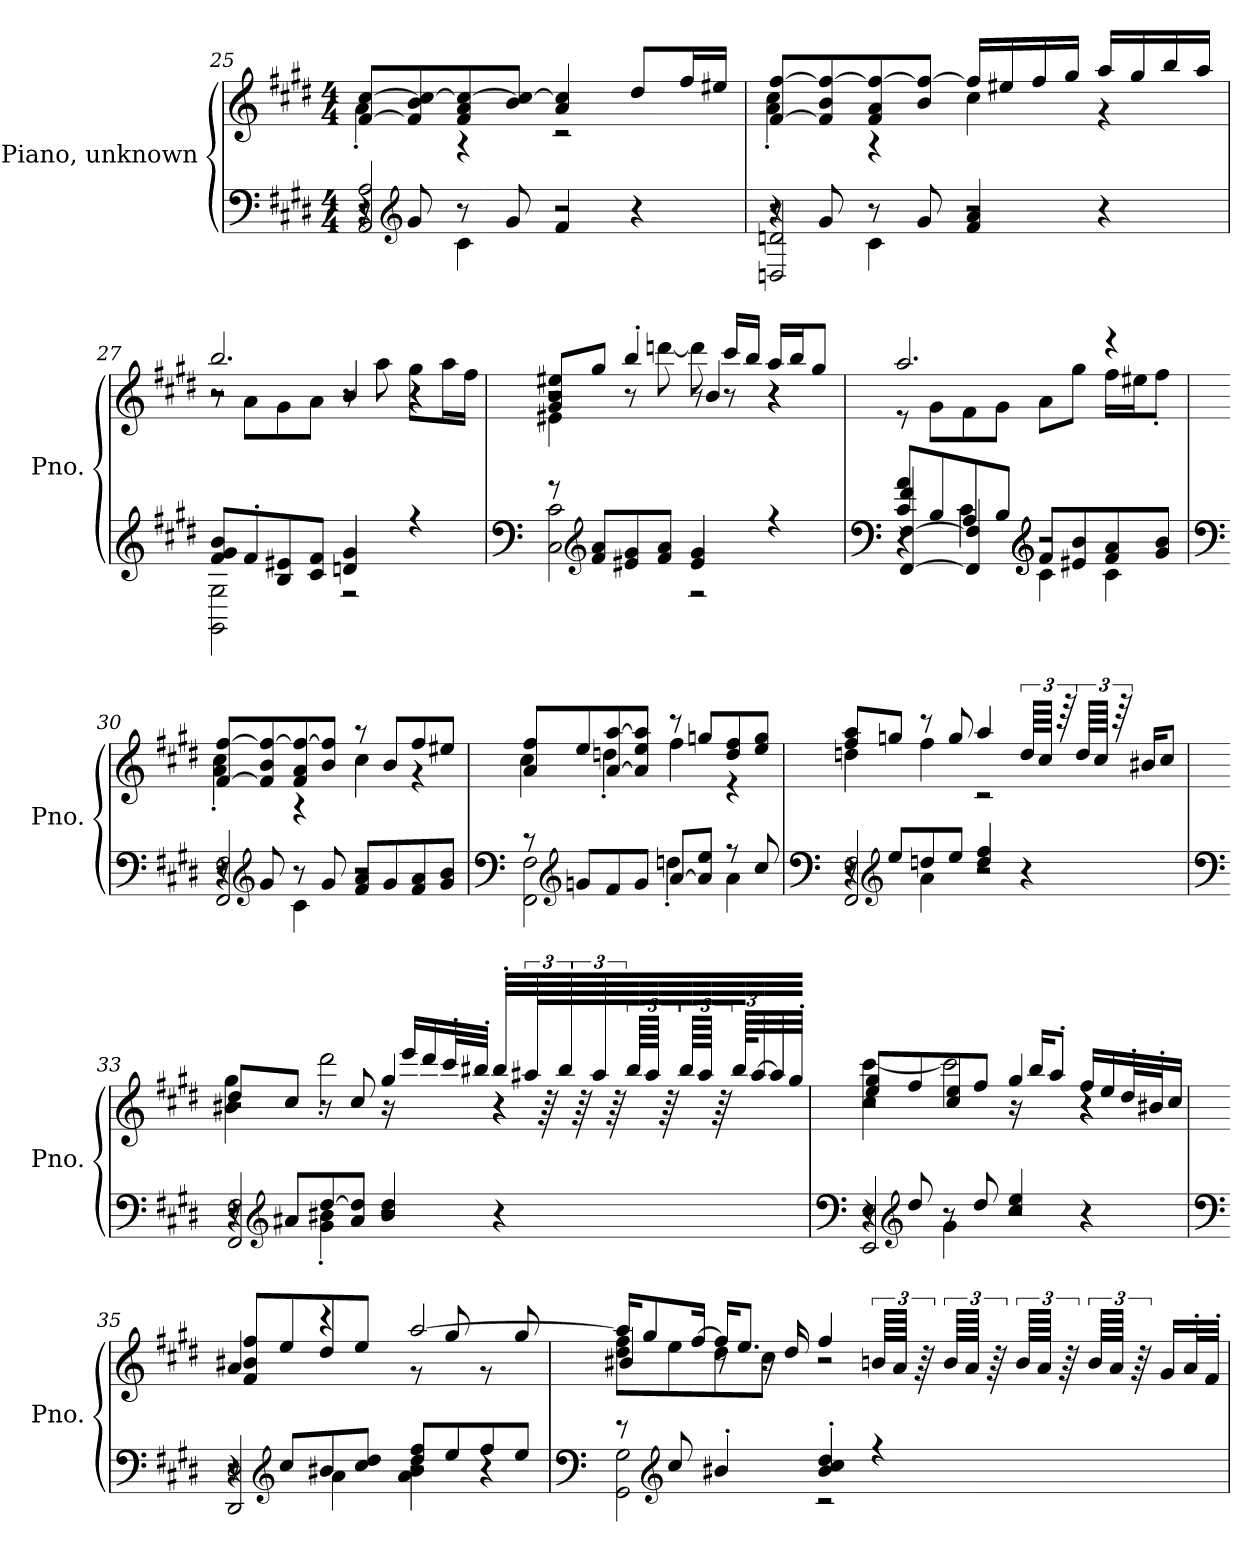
**kern	**kern
*part1	*part1
*staff2	*staff1
*I"Piano, unknown	*
*I'Pno.	*
*clefF4	*clefG2
*k[f#c#g#d#]	*k[f#c#g#d#]
*M4/4	*M4/4
=25	=25
*^	*^
*	*^	*	*
8r	4r	2AA/ 2A/	[8f#/ [8cc#/L	4a'\
*clefG2	*	*	*	*
8g#/	.	.	8f#/] 8b/ 8cc#/_	.
8r	4c#\	.	8f#/ 8a/ 8cc#/_	4r
8g#/	.	.	8b/ 8cc#/_J	.
4f#/	2r	2r	4a/ 4cc#/]	2r
4r	.	.	8dd#/L	.
.	.	.	16ff#/L	.
.	.	.	16ee#X/JJ	.
!!LO:LB:g=z	!!
=26	=26	=26	=26	=26
8r	4r	2Dn/ 2dn/	[8f#/ [8ff#/L	4a\' 4cc#\'
8g#/	.	.	8f#/] 8b/ 8ff#/_	.
8r	4c#\	.	8f#/ 8a/ 8ff#/_	4r
8g#/	.	.	8b/ 8ff#/_J	.
4f#/ 4a/	2r	2r	16ff#/LL]	4cc#\
.	.	.	16ee#X/	.
.	.	.	16ff#/	.
.	.	.	16gg#/JJ	.
4r	.	.	16aa/LL	4r
.	.	.	16gg#/	.
.	.	.	16bb/	.
.	.	.	16aa/JJ	.
*	*v	*v	*	*
=27	=27	=27	=27
*	*	*	*^
8f#/ 8g#/ 8b/L	2GG#\ 2G#\	2.bb/	8r	2r
8f#'/	.	.	8a\L	.
8B/ 8e#X/	.	.	8g#\	.
8c#/ 8f#/J	.	.	8a\J	.
4dn/ 4g#/	2r	.	8r	4b/
.	.	.	8aa\	.
4r	.	4r	8gg#\L	4r
.	.	.	16aa\L	.
.	.	.	16ff#\JJ	.
!!LO:PB:g=z	!!	!!
=28	=28	=28	=28	=28
*clefF4	*	*	*	*
8r	2C#\ 2c#\	8g#/ 8b/ 8ee#X/L	4e#X\	2r
*clefG2	*	*	*	*
8f#/ 8a/L	.	8gg#/J	.	.
8e#X/ 8g#/	.	4bb'/	8r	.
8f#/ 8a/J	.	.	[8dddn\	.
4e#/ 4g#/	2r	8r	8ddd\]	4b/
.	.	16ccc#/LL	8r	.
.	.	16bb/JJ	.	.
4r	.	16aa/LL	4r	4r
.	.	16bb/J	.	.
.	.	8gg#/J	.	.
*v	*v	*	*	*
*	*v	*v	*v
=29	=29
*clefF4	*
*^	*^
*	*^	*	*
8c#/ 8a/L	4r	[4FF#/ [4F#/ 4f#/	2.aa/	8r
8B/	.	.	.	8g#\L
8A/	4c#\	4FF#/] 4F#/]	.	8f#\
8B/J	.	.	.	8g#\J
*clefG2	*	*	*	*
8f#/L	4c#\	2r	.	8a\L
8e#X/ 8b/	.	.	.	8gg#\J
8f#/ 8a/	4c#\	.	4r	16ff#\LL
.	.	.	.	16ee#X\J
8g#/ 8b/J	.	.	.	8ff#'\J
!!LO:LB:g=z	!!
=30	=30	=30	=30	=30
*clefF4	*	*	*	*
8r	4r	2FF#/ 2F#/	[8f#/ [8ff#/L	4a\' 4cc#\'
*clefG2	*	*	*	*
8g#/	.	.	8f#/] 8b/ 8ff#/_	.
8r	4c#\	.	8f#/ 8a/ 8ff#/_	4r
8g#/	.	.	8b/ 8ff#/]J	.
8f#/ 8a/L	2r	2r	8r	4cc#\
8g#/	.	.	8b/L	.
8f#/ 8a/	.	.	8ff#/	4r
8g#/ 8b/J	.	.	8ee#X/J	.
*v	*v	*v	*	*
=31	=31	=31
*clefF4	*	*
*^	*	*
8r	2FF#\ 2F#\	8a/ 8ff#/L	4cc#\
*clefG2	*	*	*
8gn/L	.	8ee/	.
8f#/	.	[8a/ [8aa/	4ddn'\
8g/J	.	8a/] 8ee/ 8aa/]J	.
[8a/L	4ddn'\	8r	4ff#\
8a/] 8ee/J	.	8ggn/L	.
8r	4a\	8dd/ 8ff#/	4r
8cc#/	.	8ee/ 8gg/J	.
*v	*v	*	*
!!LO:LB:g=z	!!
=32	=32	=32
*clefF4	*	*
*^	*	*
*	*^	*	*
8r	4r	2FF#/ 2F#/	8ff#/ 8aa/L	4ddn\
*clefG2	*	*	*	*
8ee/L	.	.	8ggn/J	.
8ddn/	4a\	.	8r	4ff#\
8ee/J	.	.	8gg/	.
4dd/ 4ff#/	2r	2r	4aa/	2r
4r	.	.	96dd/LLLL	.
.	.	.	96cc#/JJJJ	.
.	.	.	96r	.
.	.	.	96dd/LLLL	.
.	.	.	96cc#/JJJJ	.
.	.	.	96r	.
.	.	.	16b#X/KL	.
.	.	.	8cc#/J	.
*	*	*	*v	*v
!!LO:LB:g=z
=33	=33	=33	=33
*clefF4	*	*	*
*	*	*	*^
*	*	*	*	*^
8r	4r	2FF#/ 2F#/	8dd#/L	4b#X\ 4gg#\	2r
*clefG2	*	*	*	*	*
8a#X/L	.	.	8cc#/J	.	.
[8dd#/	4g#\' 4b#X\'	.	8r	2ddd#'\	.
8a#/ 8dd#/]J	.	.	8cc#/	.	.
4b#/ 4dd#/	2r	2r	16r	.	4gg#/
.	.	.	16eee/LL	.	.
.	.	.	16ddd#/	.	.
.	.	.	32ccc#'/L	.	.
.	.	.	32bb#X'/JJJ	.	.
4r	.	.	32bb#'/LLL	4r	4r
.	.	.	96aa#X/JJJk	.	.
.	.	.	96r	.	.
.	.	.	96bb#/	.	.
.	.	.	96r	.	.
.	.	.	96aa#/	.	.
.	.	.	96r	.	.
.	.	.	96bb#/LLLL	.	.
.	.	.	96aa#/JJJJ	.	.
.	.	.	96r	.	.
.	.	.	96bb#/LLLL	.	.
.	.	.	96aa#/JJJJ	.	.
.	.	.	96r	.	.
*	*	*	*Xbrackettup	*	*
.	.	.	96bb#/KLLL	.	.
.	.	.	[48aa#/	.	.
.	.	.	32aa#/]	.	.
.	.	.	32gg#'/JJJ	.	.
!!LO:LB:g=z	!!	!!
=34	=34	=34	=34	=34	=34
*clefF4	*	*	*	*	*
8r	4r	2EE/ 2E/	2r	4cc#\ [4ccc#\	8ee/ 8gg#/L
*clefG2	*	*	*	*	*
8dd#/	.	.	.	.	8ff#/
8r	4g#\	.	.	2ccc#\]	8cc#/ 8ee/
8dd#/	.	.	.	.	8ff#/J
4cc#/ 4ee/	2r	2r	4gg#/	.	16r
.	.	.	.	.	16bb/KL
.	.	.	.	.	8aa'/J
4r	.	.	4r	4r	16ff#/LL
.	.	.	.	.	16ee/
.	.	.	.	.	32dd#'/L
.	.	.	.	.	32b#X'/J
.	.	.	.	.	16cc#/JJ
*	*	*	*v	*v	*v
=35	=35	=35	=35
*clefF4	*	*	*
*	*	*	*^
8r	4r	2DD#/ 2D#/	4a/	8f#/ 8b#X/ 8ff#/L
*clefG2	*	*	*	*
8cc#/L	.	.	.	8ee/
8b#X/	4a\	.	4r	8dd#/
8cc#/ 8dd#/J	.	.	.	8ee/J
8dd#/ 8ff#/L	4a\ 4b#\	2r	[2aa/	8r
8ee/	.	.	.	8gg#/
8ff#/	4r	.	.	8r
8ee/J	.	.	.	8gg#/
*v	*v	*v	*	*
*	*v	*v
!!LO:LB:g=z
=36	=36
*clefF4	*
*^	*^
*	*	*	*^
8r	2GG#\ 2G#\	16aa/KL]	8dd#\ 8ff#\L	4b#X/
.	.	8gg#/	.	.
*clefG2	*	*	*	*
8cc#/	.	.	8ee\	.
.	.	[16ff#/Jk	.	.
4b#X'/	.	16ff#/KL]	8dd#\	8r
.	.	8.ee/J	.	.
.	.	.	8cc#\J	16r
.	.	.	.	16dd#/
4b#/' 4cc#/' 4dd#/'	2r	2r	2r	4ff#/
*	*	*	*	*brackettup
4r	.	.	.	96bn/LLLL
.	.	.	.	96a/JJJJ
.	.	.	.	96r
.	.	.	.	96b/LLLL
.	.	.	.	96a/JJJJ
.	.	.	.	96r
.	.	.	.	96b/LLLL
.	.	.	.	96a/JJJJ
.	.	.	.	96r
.	.	.	.	96b/LLLL
.	.	.	.	96a/JJJJ
.	.	.	.	96r
.	.	.	.	16g#/LL
.	.	.	.	32a'/L
.	.	.	.	32f#'/JJJ
*v	*v	*	*	*
*	*v	*v	*v
=	=
*-	*-
